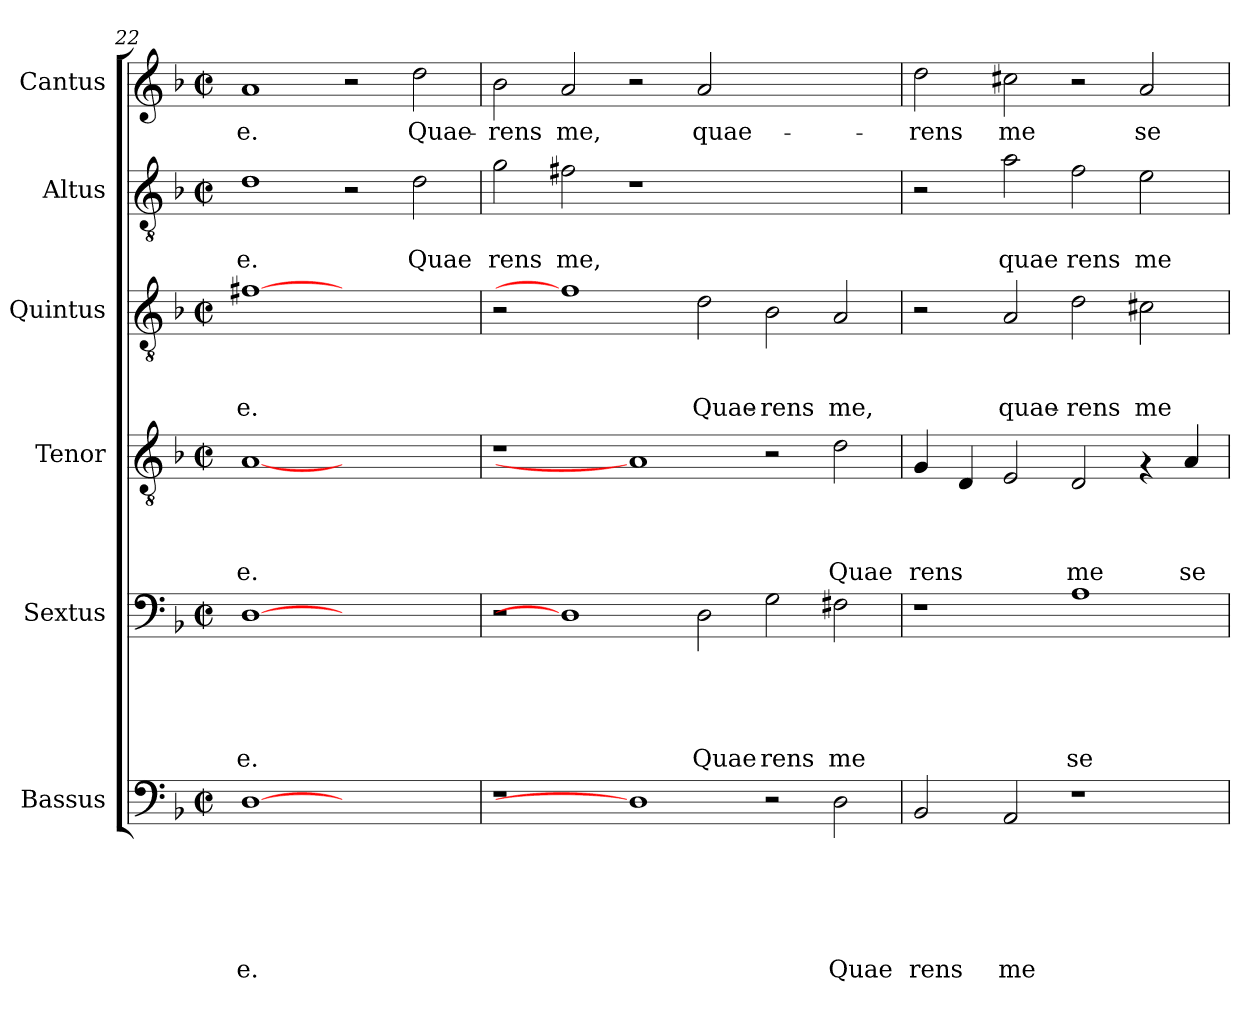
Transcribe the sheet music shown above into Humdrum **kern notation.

**kern	**text	**text	**text	**text	**text	**text	**kern	**text	**text	**text	**text	**text	**kern	**text	**text	**text	**text	**kern	**text	**text	**text	**kern	**text	**text	**kern	**text
*part6	*part6	*part6	*part6	*part6	*part6	*part6	*part5	*part5	*part5	*part5	*part5	*part5	*part4	*part4	*part4	*part4	*part4	*part3	*part3	*part3	*part3	*part2	*part2	*part2	*part1	*part1
*staff6	*staff6	*staff6	*staff6	*staff6	*staff6	*staff6	*staff5	*staff5	*staff5	*staff5	*staff5	*staff5	*staff4	*staff4	*staff4	*staff4	*staff4	*staff3	*staff3	*staff3	*staff3	*staff2	*staff2	*staff2	*staff1	*staff1
*I"Bassus	*	*	*	*	*	*	*I"Sextus	*	*	*	*	*	*I"Tenor	*	*	*	*	*I"Quintus	*	*	*	*I"Altus	*	*	*I"Cantus	*
*clefF4	*	*	*	*	*	*	*clefF4	*	*	*	*	*	*clefGv2	*	*	*	*	*clefGv2	*	*	*	*clefGv2	*	*	*clefG2	*
*k[b-]	*	*	*	*	*	*	*k[b-]	*	*	*	*	*	*k[b-]	*	*	*	*	*k[b-]	*	*	*	*k[b-]	*	*	*k[b-]	*
*F:	*	*	*	*	*	*	*F:	*	*	*	*	*	*F:	*	*	*	*	*F:	*	*	*	*F:	*	*	*F:	*
*M2/2	*	*	*	*	*	*	*M2/2	*	*	*	*	*	*M2/2	*	*	*	*	*M2/2	*	*	*	*M2/2	*	*	*M2/2	*
*met(c|)	*	*	*	*	*	*	*met(c|)	*	*	*	*	*	*met(c|)	*	*	*	*	*met(c|)	*	*	*	*met(c|)	*	*	*met(c|)	*
=22	=22	=22	=22	=22	=22	=22	=22	=22	=22	=22	=22	=22	=22	=22	=22	=22	=22	=22	=22	=22	=22	=22	=22	=22	=22	=22
!	!	!	!	!	!	!LO:LY:b	!	!	!	!	!	!LO:LY:b	!	!	!	!	!LO:LY:b	!	!	!	!LO:LY:b	!	!	!LO:LY:b	!	!LO:LY:b
[1D	.	.	.	.	.	e.	[1D	.	.	.	.	e.	[1A	.	.	.	e.	[1f#X	.	.	-e.	1d	.	e.	1a	-e.
1ryy	.	.	.	.	.	.	1ryy	.	.	.	.	.	1ryy	.	.	.	.	1ryy	.	.	.	2r	.	.	2r	.
!	!	!	!	!	!	!	!	!	!	!	!	!	!	!	!	!	!	!	!	!	!	!	!	!LO:LY:b	!	!LO:LY:b
.	.	.	.	.	.	.	.	.	.	.	.	.	.	.	.	.	.	.	.	.	.	2d\	.	Quae	2dd\	Quae-
=23	=23	=23	=23	=23	=23	=23	=23	=23	=23	=23	=23	=23	=23	=23	=23	=23	=23	=23	=23	=23	=23	=23	=23	=23	=23	=23
!	!	!	!	!	!	!	!	!	!	!	!	!	!	!	!	!	!	!	!	!	!	!	!	!LO:LY:b	!	!LO:LY:b
1r	.	.	.	.	.	.	2r	.	.	.	.	.	1r	.	.	.	.	2r	.	.	.	2g\	.	rens	2b-\	-rens
!	!	!	!	!	!	!	!	!	!	!	!	!	!	!	!	!	!	!	!	!	!	!	!	!LO:LY:b	!	!LO:LY:b
.	.	.	.	.	.	.	1D]	.	.	.	.	.	.	.	.	.	.	1f#]	.	.	.	2f#X\	.	me,	2a/	me,
1D]	.	.	.	.	.	.	.	.	.	.	.	.	1A]	.	.	.	.	.	.	.	.	1r	.	.	2r	.
!	!	!	!	!	!	!	!	!	!	!	!	!LO:LY:b	!	!	!	!	!	!	!	!	!LO:LY:b	!	!	!	!	!LO:LY:b
.	.	.	.	.	.	.	2D\	.	.	.	.	Quae	.	.	.	.	.	2d\	.	.	Quae-	.	.	.	2a/	quae-
!	!	!	!	!	!	!	!	!	!	!	!	!LO:LY:b	!	!	!	!	!	!	!	!	!LO:LY:b	!	!	!	!	!
2r	.	.	.	.	.	.	2G\	.	.	.	.	rens	2r	.	.	.	.	2B-\	.	.	-rens	1ryy	.	.	1ryy	.
!	!	!	!	!	!	!LO:LY:b	!	!	!	!	!	!LO:LY:b	!	!	!	!	!LO:LY:b	!	!	!	!LO:LY:b	!	!	!	!	!
2D\	.	.	.	.	.	Quae	2F#X\	.	.	.	.	me	2d\	.	.	.	Quae	2A/	.	.	me,	.	.	.	.	.
=24	=24	=24	=24	=24	=24	=24	=24	=24	=24	=24	=24	=24	=24	=24	=24	=24	=24	=24	=24	=24	=24	=24	=24	=24	=24	=24
!	!	!	!	!	!	!LO:LY:b	!	!	!	!	!	!	!	!	!	!	!LO:LY:b	!	!	!	!	!	!	!	!	!LO:LY:b
2BB-/	.	.	.	.	.	rens	1r	.	.	.	.	.	4G/	.	.	.	rens	2r	.	.	.	2r	.	.	2dd\	-rens
.	.	.	.	.	.	.	.	.	.	.	.	.	4D/	.	.	.	.	.	.	.	.	.	.	.	.	.
!	!	!	!	!	!	!LO:LY:b	!	!	!	!	!	!	!	!	!	!	!	!	!	!	!LO:LY:b	!	!	!LO:LY:b	!	!LO:LY:b
2AA/	.	.	.	.	.	me	.	.	.	.	.	.	2E/	.	.	.	.	2A/	.	.	quae-	2a\	.	quae	2cc#X\	me
!	!	!	!	!	!	!	!	!	!	!	!	!LO:LY:b	!	!	!	!	!LO:LY:b	!	!	!	!LO:LY:b	!	!	!LO:LY:b	!	!
1r	.	.	.	.	.	.	1A	.	.	.	.	se	2D/	.	.	.	me	2d\	.	.	-rens	2f\	.	rens	2r	.
!	!	!	!	!	!	!	!	!	!	!	!	!	!	!	!	!	!	!	!	!	!LO:LY:b	!	!	!LO:LY:b	!	!LO:LY:b
.	.	.	.	.	.	.	.	.	.	.	.	.	4rF	.	.	.	.	2c#X\	.	.	me	2e\	.	me	2a/	se-
!	!	!	!	!	!	!	!	!	!	!	!	!	!	!	!	!	!LO:LY:b	!	!	!	!	!	!	!	!	!
.	.	.	.	.	.	.	.	.	.	.	.	.	4A/	.	.	.	se	.	.	.	.	.	.	.	.	.
=	=	=	=	=	=	=	=	=	=	=	=	=	=	=	=	=	=	=	=	=	=	=	=	=	=	=
*-	*-	*-	*-	*-	*-	*-	*-	*-	*-	*-	*-	*-	*-	*-	*-	*-	*-	*-	*-	*-	*-	*-	*-	*-	*-	*-
